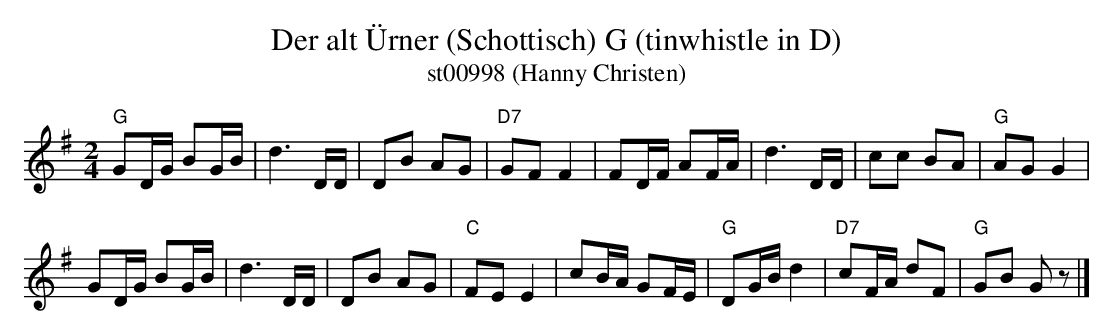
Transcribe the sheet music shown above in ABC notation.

X:1
T:Der alt \"Urner (Schottisch) G (tinwhistle in D)
T:st00998 (Hanny Christen)
M:2/4
L:1/16
K:G %%MIDI gchordon
"G"G2DG B2GB | d6DD | D2B2 A2G2 | "D7"G2F2F4 | F2DF A2FA | d6DD | c2c2 B2A2 | "G"A2G2G4 |
G2DG B2GB | d6 DD | D2B2 A2G2 | "C"F2E2E4 | c2BA G2FE | "G"D2GBd4 | "D7"c2FA d2F2 | "G"G2B2 G2z2 |]
